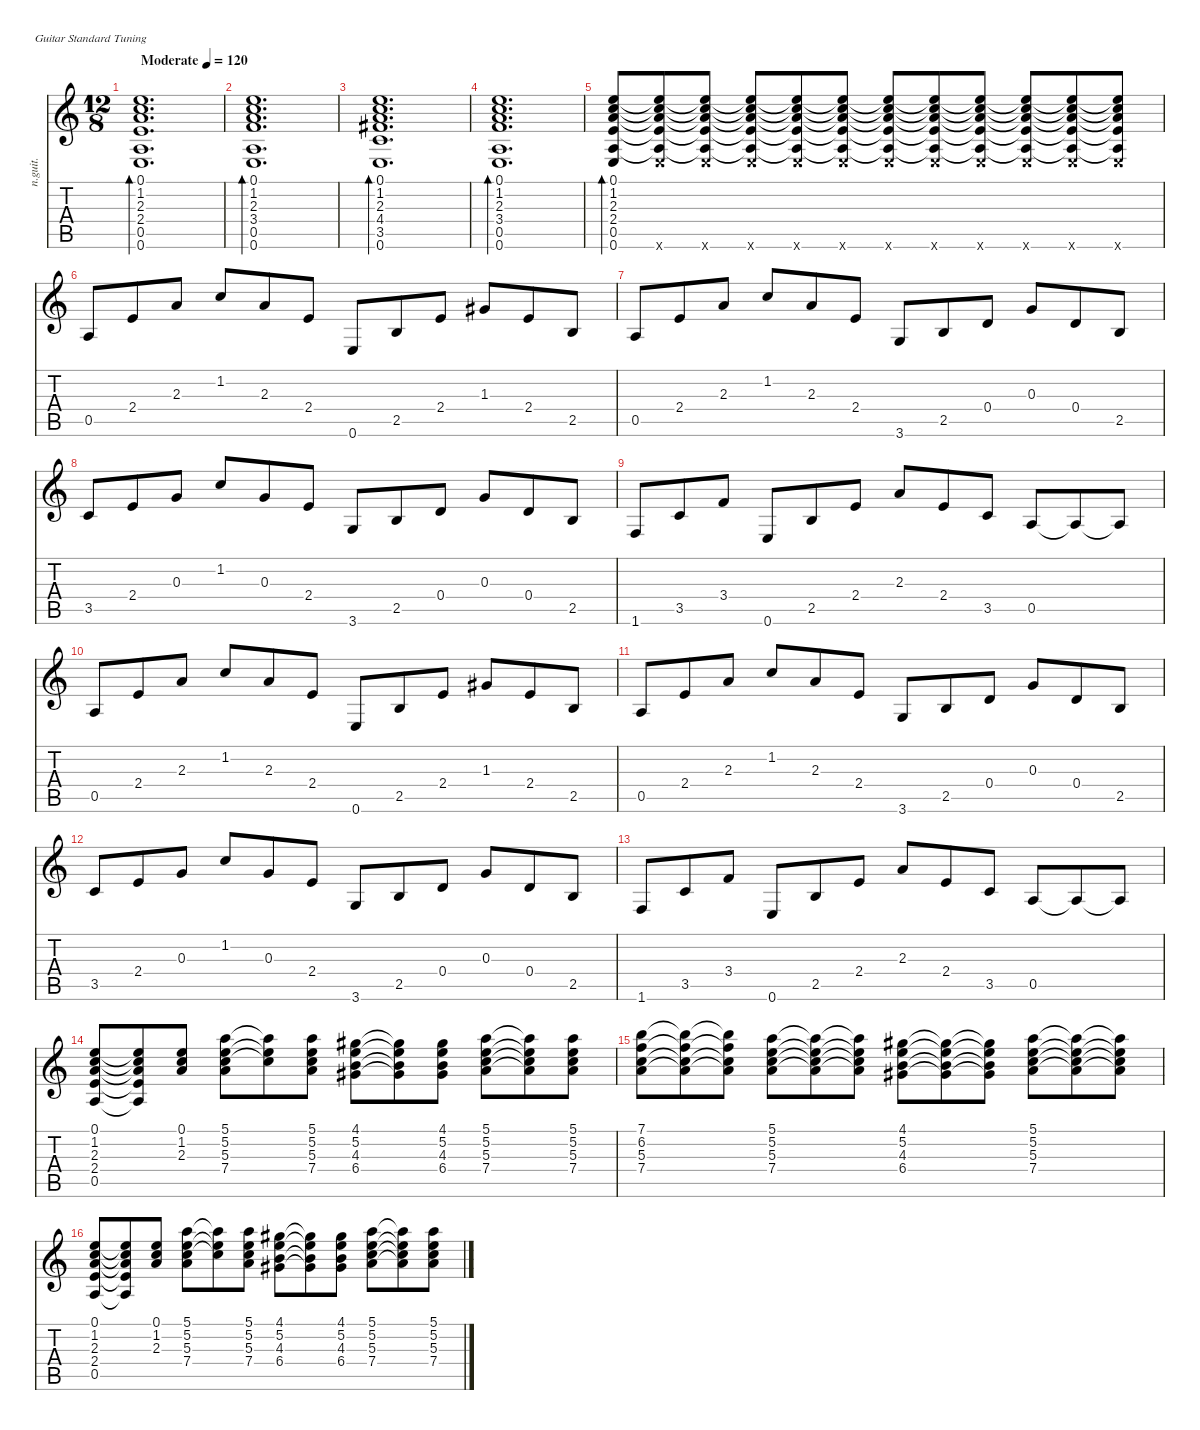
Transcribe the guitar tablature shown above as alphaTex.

\defaultSystemsLayout 4
\hideDynamics
\bracketExtendMode nobrackets
\otherSystemsTrackNameOrientation horizontal
\track ("Track 1" "n.guit.") {instrument acousticguitarnylon}
\staff {score tabs}
\tuning (E4 B3 G3 D3 A2 E2)
\ts (12 8)
\beaming (8 3 3 3 3)
\tempo (120 "Moderate")
\clef g2
\ks c
(0.1 1.2 2.3 2.4 0.5 0.6).1{d bd 480 dy f instrument acousticguitarnylon beam Up} |
(0.1 1.2 2.3 3.4 0.5 0.6).1{d bd 480 beam Up} |
(0.1 1.2 2.3 4.4{acc #} 3.5 0.6).1{d bd 480 beam Up} |
(0.1 1.2 2.3 3.4 0.5 0.6).1{d bd 480 beam Up} |
(0.1 1.2 2.3 2.4 0.5 0.6).8{bd 480 beam Up} (0.6{x} 0.1{t} 1.2{t} 2.3{t} 2.4{t} 0.5{t}).8{beam Up} (0.6{x} 0.1{t} 1.2{t} 2.3{t} 2.4{t} 0.5{t}).8{beam Up} (0.6{x} 0.1{t} 1.2{t} 2.3{t} 2.4{t} 0.5{t}).8{beam Up} (0.6{x} 0.1{t} 1.2{t} 2.3{t} 2.4{t} 0.5{t}).8{beam Up} (0.6{x} 0.1{t} 1.2{t} 2.3{t} 2.4{t} 0.5{t}).8{beam Up} (0.6{x} 0.1{t} 1.2{t} 2.3{t} 2.4{t} 0.5{t}).8{beam Up} (0.6{x} 0.1{t} 1.2{t} 2.3{t} 2.4{t} 0.5{t}).8{beam Up} (0.6{x} 0.1{t} 1.2{t} 2.3{t} 2.4{t} 0.5{t}).8{beam Up} (0.6{x} 0.1{t} 1.2{t} 2.3{t} 2.4{t} 0.5{t}).8{beam Up} (0.6{x} 0.1{t} 1.2{t} 2.3{t} 2.4{t} 0.5{t}).8{beam Up} (0.1{t} 1.2{t} 2.3{t} 2.4{t} 0.5{t} 0.6{x}).8{beam Up} |
0.5.8{beam Up} 2.4.8{beam Up} 2.3.8{beam Up} 1.2.8{beam Up} 2.3.8{beam Up} 2.4.8{beam Up} 0.6.8{beam Up} 2.5.8{beam Up} 2.4.8{beam Up} 1.3{acc #}.8{beam Up} 2.4.8{beam Up} 2.5.8{beam Up} |
0.5.8{beam Up} 2.4.8{beam Up} 2.3.8{beam Up} 1.2.8{beam Up} 2.3.8{beam Up} 2.4.8{beam Up} 3.6.8{beam Up} 2.5.8{beam Up} 0.4.8{beam Up} 0.3.8{beam Up} 0.4.8{beam Up} 2.5.8{beam Up} |
3.5.8{beam Up} 2.4.8{beam Up} 0.3.8{beam Up} 1.2.8{beam Up} 0.3.8{beam Up} 2.4.8{beam Up} 3.6.8{beam Up} 2.5.8{beam Up} 0.4.8{beam Up} 0.3.8{beam Up} 0.4.8{beam Up} 2.5.8{beam Up} |
1.6.8{beam Up} 3.5.8{beam Up} 3.4.8{beam Up} 0.6.8{beam Up} 2.5.8{beam Up} 2.4.8{beam Up} 2.3.8{beam Up} 2.4.8{beam Up} 3.5.8{beam Up} 0.5.8{beam Up} 0.5{t}.8{beam Up} 0.5{t}.8{beam Up} |
0.5.8{beam Up} 2.4.8{beam Up} 2.3.8{beam Up} 1.2.8{beam Up} 2.3.8{beam Up} 2.4.8{beam Up} 0.6.8{beam Up} 2.5.8{beam Up} 2.4.8{beam Up} 1.3{acc #}.8{beam Up} 2.4.8{beam Up} 2.5.8{beam Up} |
0.5.8{beam Up} 2.4.8{beam Up} 2.3.8{beam Up} 1.2.8{beam Up} 2.3.8{beam Up} 2.4.8{beam Up} 3.6.8{beam Up} 2.5.8{beam Up} 0.4.8{beam Up} 0.3.8{beam Up} 0.4.8{beam Up} 2.5.8{beam Up} |
3.5.8{beam Up} 2.4.8{beam Up} 0.3.8{beam Up} 1.2.8{beam Up} 0.3.8{beam Up} 2.4.8{beam Up} 3.6.8{beam Up} 2.5.8{beam Up} 0.4.8{beam Up} 0.3.8{beam Up} 0.4.8{beam Up} 2.5.8{beam Up} |
1.6.8{beam Up} 3.5.8{beam Up} 3.4.8{beam Up} 0.6.8{beam Up} 2.5.8{beam Up} 2.4.8{beam Up} 2.3.8{beam Up} 2.4.8{beam Up} 3.5.8{beam Up} 0.5.8{beam Up} 0.5{t}.8{beam Up} 0.5{t}.8{beam Up} |
(0.1 1.2 2.3 2.4 0.5).8{beam Up} (0.1{t} 1.2{t} 2.3{t} 2.4{t} 0.5{t}).8{beam Up} (0.1 1.2 2.3).8{beam Up} (5.1 5.2 5.3 7.4).8{beam Down} (5.1{t} 5.2{t} 5.3{t}).8{beam Down} (5.1 5.2 5.3 7.4).8{beam Down} (4.1{acc #} 5.2 4.3 6.4{acc #}).8{beam Down} (4.1{t acc #} 5.2{t} 4.3{t} 6.4{t acc #}).8{beam Down} (4.1{acc #} 5.2 4.3 6.4{acc #}).8{beam Down} (5.1 5.2 5.3 7.4).8{beam Down} (5.1{t} 5.2{t} 5.3{t} 7.4{t}).8{beam Down} (5.1 5.2 5.3 7.4).8{beam Down} |
(7.1 6.2 5.3 7.4).8{beam Down} (7.1{t} 6.2{t} 5.3{t} 7.4{t}).8{beam Down} (7.1{t} 6.2{t} 5.3{t} 7.4{t}).8{beam Down} (5.1 5.2 5.3 7.4).8{beam Down} (5.1{t} 5.2{t} 5.3{t} 7.4{t}).8{beam Down} (5.1{t} 5.2{t} 5.3{t} 7.4{t}).8{beam Down} (4.1{acc #} 5.2 4.3 6.4{acc #}).8{beam Down} (4.1{t acc #} 5.2{t} 4.3{t} 6.4{t acc #}).8{beam Down} (4.1{t acc #} 5.2{t} 4.3{t} 6.4{t acc #}).8{beam Down} (5.1 5.2 5.3 7.4).8{beam Down} (5.1{t} 5.2{t} 5.3{t} 7.4{t}).8{beam Down} (5.1{t} 5.2{t} 5.3{t} 7.4{t}).8{beam Down} |
(0.1 1.2 2.3 2.4 0.5).8{beam Up} (0.1{t} 1.2{t} 2.3{t} 2.4{t} 0.5{t}).8{beam Up} (0.1 1.2 2.3).8{beam Up} (5.1 5.2 5.3 7.4).8{beam Down} (5.1{t} 5.2{t} 5.3{t}).8{beam Down} (5.1 5.2 5.3 7.4).8{beam Down} (4.1{acc #} 5.2 4.3 6.4{acc #}).8{beam Down} (4.1{t acc #} 5.2{t} 4.3{t} 6.4{t acc #}).8{beam Down} (4.1{acc #} 5.2 4.3 6.4{acc #}).8{beam Down} (5.1 5.2 5.3 7.4).8{beam Down} (5.1{t} 5.2{t} 5.3{t} 7.4{t}).8{beam Down} (5.1 5.2 5.3 7.4).8{beam Down}
